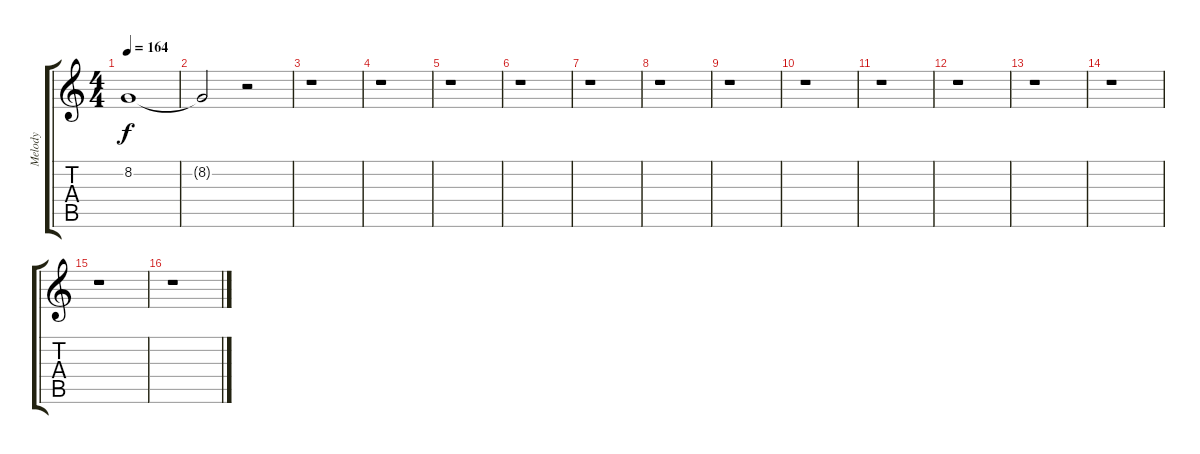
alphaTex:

\track ("Melody" "Melody") {instrument vibraphone}
\staff {score tabs}
\tuning (E4 B3 G3 D3 A2 E2) {hide}
\ts (4 4)
\tempo 164
\clef g2
\ks c
8.2.1{dy f} |
8.2{t}.2 r.2 |
r.1 |
r.1 |
r.1 |
r.1 |
r.1 |
r.1 |
r.1 |
r.1 |
r.1 |
r.1 |
r.1 |
r.1 |
r.1 |
r.1
